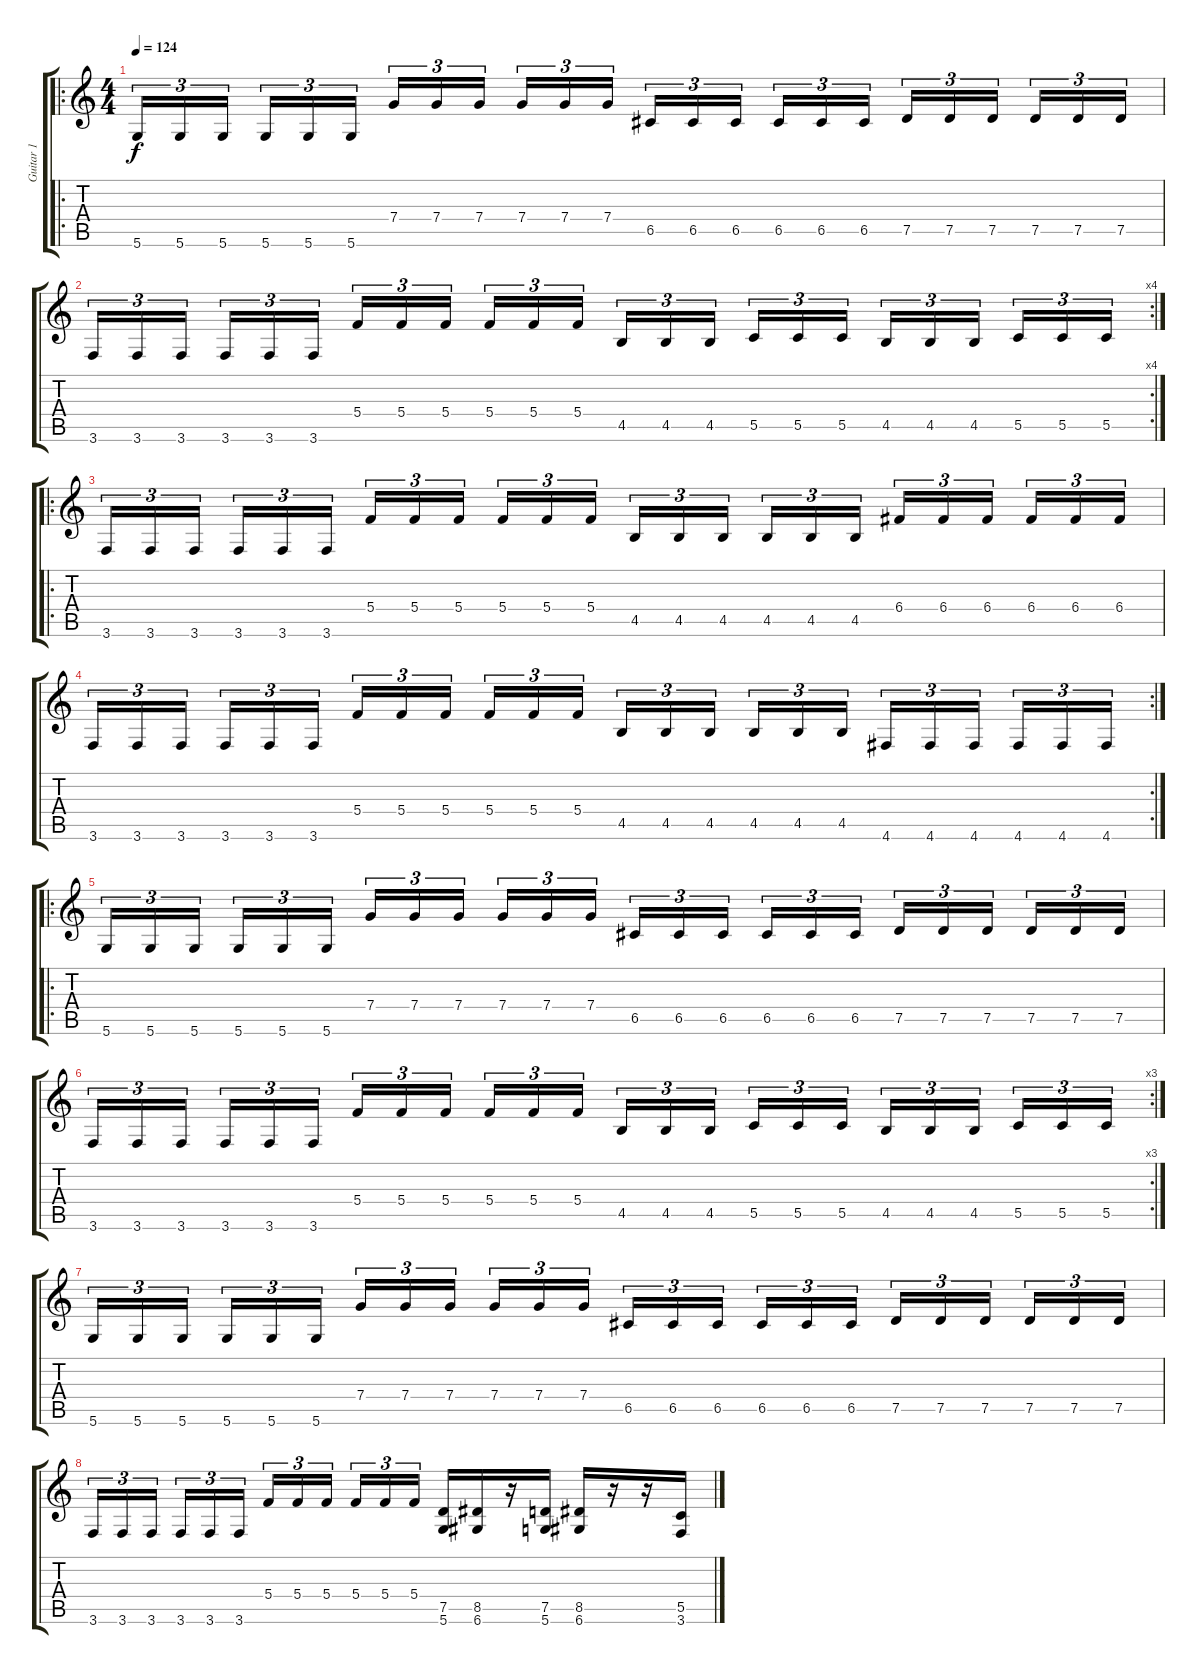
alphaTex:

\track ("Guitar 1" "Guitar 1") {instrument distortionguitar}
\staff {score tabs}
\tuning (D4 A3 F3 C3 G2 D2) {hide}
\ro
\ts (4 4)
\tempo 124
\clef g2
\ks c
5.6.16{tu (3 2) dy f instrument distortionguitar} 5.6.16{tu (3 2)} 5.6.16{tu (3 2)} 5.6.16{tu (3 2)} 5.6.16{tu (3 2)} 5.6.16{tu (3 2)} 7.4.16{tu (3 2)} 7.4.16{tu (3 2)} 7.4.16{tu (3 2)} 7.4.16{tu (3 2)} 7.4.16{tu (3 2)} 7.4.16{tu (3 2)} 6.5.16{tu (3 2)} 6.5.16{tu (3 2)} 6.5.16{tu (3 2)} 6.5.16{tu (3 2)} 6.5.16{tu (3 2)} 6.5.16{tu (3 2)} 7.5.16{tu (3 2)} 7.5.16{tu (3 2)} 7.5.16{tu (3 2)} 7.5.16{tu (3 2)} 7.5.16{tu (3 2)} 7.5.16{tu (3 2)} |
\rc 4
3.6.16{tu (3 2)} 3.6.16{tu (3 2)} 3.6.16{tu (3 2)} 3.6.16{tu (3 2)} 3.6.16{tu (3 2)} 3.6.16{tu (3 2)} 5.4.16{tu (3 2)} 5.4.16{tu (3 2)} 5.4.16{tu (3 2)} 5.4.16{tu (3 2)} 5.4.16{tu (3 2)} 5.4.16{tu (3 2)} 4.5.16{tu (3 2)} 4.5.16{tu (3 2)} 4.5.16{tu (3 2)} 5.5.16{tu (3 2)} 5.5.16{tu (3 2)} 5.5.16{tu (3 2)} 4.5.16{tu (3 2)} 4.5.16{tu (3 2)} 4.5.16{tu (3 2)} 5.5.16{tu (3 2)} 5.5.16{tu (3 2)} 5.5.16{tu (3 2)} |
\ro
3.6.16{tu (3 2)} 3.6.16{tu (3 2)} 3.6.16{tu (3 2)} 3.6.16{tu (3 2)} 3.6.16{tu (3 2)} 3.6.16{tu (3 2)} 5.4.16{tu (3 2)} 5.4.16{tu (3 2)} 5.4.16{tu (3 2)} 5.4.16{tu (3 2)} 5.4.16{tu (3 2)} 5.4.16{tu (3 2)} 4.5.16{tu (3 2)} 4.5.16{tu (3 2)} 4.5.16{tu (3 2)} 4.5.16{tu (3 2)} 4.5.16{tu (3 2)} 4.5.16{tu (3 2)} 6.4.16{tu (3 2)} 6.4.16{tu (3 2)} 6.4.16{tu (3 2)} 6.4.16{tu (3 2)} 6.4.16{tu (3 2)} 6.4.16{tu (3 2)} |
\rc 2
3.6.16{tu (3 2)} 3.6.16{tu (3 2)} 3.6.16{tu (3 2)} 3.6.16{tu (3 2)} 3.6.16{tu (3 2)} 3.6.16{tu (3 2)} 5.4.16{tu (3 2)} 5.4.16{tu (3 2)} 5.4.16{tu (3 2)} 5.4.16{tu (3 2)} 5.4.16{tu (3 2)} 5.4.16{tu (3 2)} 4.5.16{tu (3 2)} 4.5.16{tu (3 2)} 4.5.16{tu (3 2)} 4.5.16{tu (3 2)} 4.5.16{tu (3 2)} 4.5.16{tu (3 2)} 4.6.16{tu (3 2)} 4.6.16{tu (3 2)} 4.6.16{tu (3 2)} 4.6.16{tu (3 2)} 4.6.16{tu (3 2)} 4.6.16{tu (3 2)} |
\ro
5.6.16{tu (3 2)} 5.6.16{tu (3 2)} 5.6.16{tu (3 2)} 5.6.16{tu (3 2)} 5.6.16{tu (3 2)} 5.6.16{tu (3 2)} 7.4.16{tu (3 2)} 7.4.16{tu (3 2)} 7.4.16{tu (3 2)} 7.4.16{tu (3 2)} 7.4.16{tu (3 2)} 7.4.16{tu (3 2)} 6.5.16{tu (3 2)} 6.5.16{tu (3 2)} 6.5.16{tu (3 2)} 6.5.16{tu (3 2)} 6.5.16{tu (3 2)} 6.5.16{tu (3 2)} 7.5.16{tu (3 2)} 7.5.16{tu (3 2)} 7.5.16{tu (3 2)} 7.5.16{tu (3 2)} 7.5.16{tu (3 2)} 7.5.16{tu (3 2)} |
\rc 3
3.6.16{tu (3 2)} 3.6.16{tu (3 2)} 3.6.16{tu (3 2)} 3.6.16{tu (3 2)} 3.6.16{tu (3 2)} 3.6.16{tu (3 2)} 5.4.16{tu (3 2)} 5.4.16{tu (3 2)} 5.4.16{tu (3 2)} 5.4.16{tu (3 2)} 5.4.16{tu (3 2)} 5.4.16{tu (3 2)} 4.5.16{tu (3 2)} 4.5.16{tu (3 2)} 4.5.16{tu (3 2)} 5.5.16{tu (3 2)} 5.5.16{tu (3 2)} 5.5.16{tu (3 2)} 4.5.16{tu (3 2)} 4.5.16{tu (3 2)} 4.5.16{tu (3 2)} 5.5.16{tu (3 2)} 5.5.16{tu (3 2)} 5.5.16{tu (3 2)} |
5.6.16{tu (3 2)} 5.6.16{tu (3 2)} 5.6.16{tu (3 2)} 5.6.16{tu (3 2)} 5.6.16{tu (3 2)} 5.6.16{tu (3 2)} 7.4.16{tu (3 2)} 7.4.16{tu (3 2)} 7.4.16{tu (3 2)} 7.4.16{tu (3 2)} 7.4.16{tu (3 2)} 7.4.16{tu (3 2)} 6.5.16{tu (3 2)} 6.5.16{tu (3 2)} 6.5.16{tu (3 2)} 6.5.16{tu (3 2)} 6.5.16{tu (3 2)} 6.5.16{tu (3 2)} 7.5.16{tu (3 2)} 7.5.16{tu (3 2)} 7.5.16{tu (3 2)} 7.5.16{tu (3 2)} 7.5.16{tu (3 2)} 7.5.16{tu (3 2)} |
3.6.16{tu (3 2)} 3.6.16{tu (3 2)} 3.6.16{tu (3 2)} 3.6.16{tu (3 2)} 3.6.16{tu (3 2)} 3.6.16{tu (3 2)} 5.4.16{tu (3 2)} 5.4.16{tu (3 2)} 5.4.16{tu (3 2)} 5.4.16{tu (3 2)} 5.4.16{tu (3 2)} 5.4.16{tu (3 2)} (7.5 5.6).16 (8.5 6.6).16 r.16 (7.5 5.6).16 (8.5 6.6).16 r.16 r.16 (5.5 3.6).16
